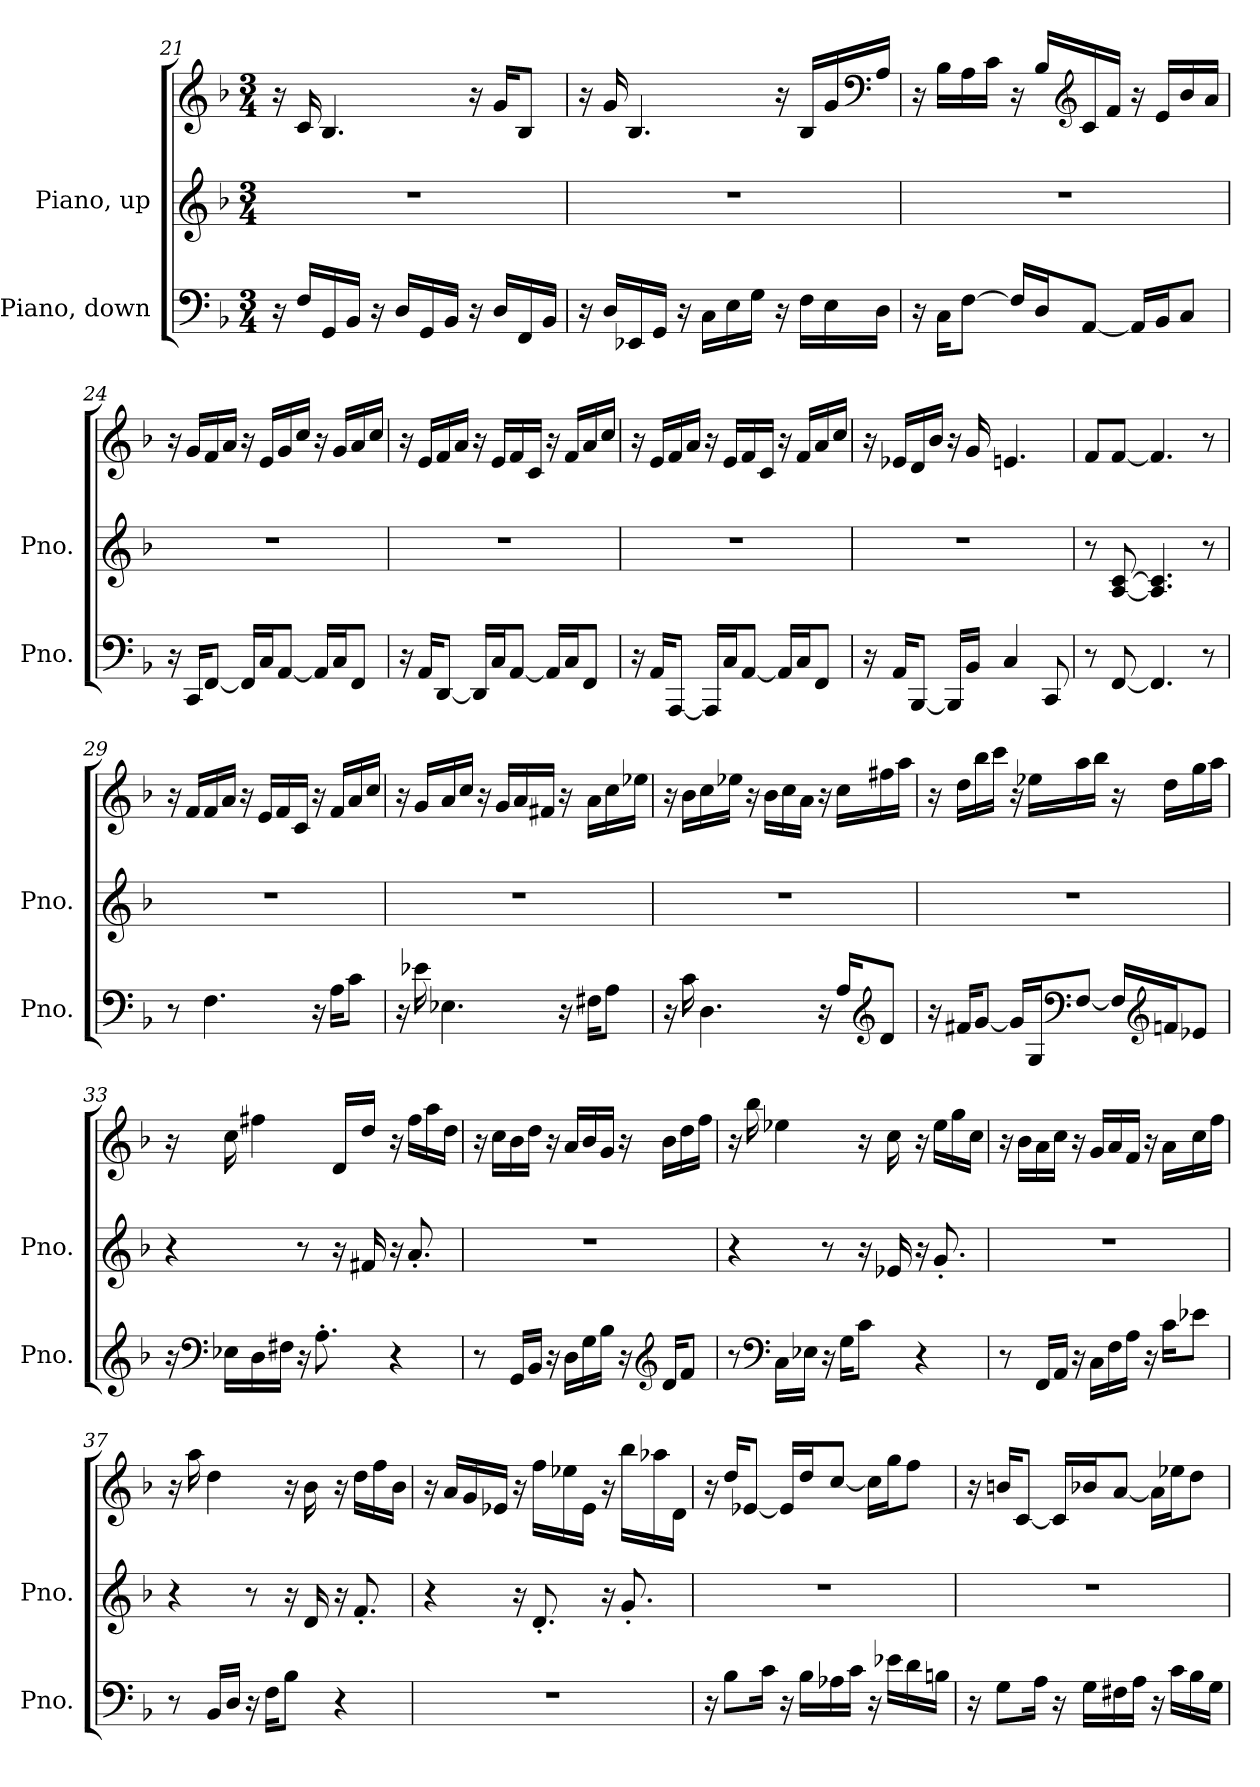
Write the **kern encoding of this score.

**kern	**kern	**kern
*part2	*part1	*part1
*staff3	*staff2	*staff1
*I"Piano, down	*I"Piano, up	*
*I'Pno.	*I'Pno.	*
*clefF4	*clefG2	*clefG2
*k[b-]	*k[b-]	*k[b-]
*M3/4	*M3/4	*M3/4
=21	=21	=21
16r	2.r	16r
16F/LL	.	16c/
16GG/	.	4.B-/
16BB-/JJ	.	.
16r	.	.
16D/LL	.	.
16GG/	.	.
16BB-/JJ	.	.
16r	.	16r
16D/LL	.	16g/KL
16FF/	.	8B-/J
16BB-/JJ	.	.
!!LO:PB:g=z
=22	=22	=22
16r	2.r	16r
16D/LL	.	16g/
16EE-X/	.	4.B-/
16GG/JJ	.	.
16r	.	.
16C\LL	.	.
16E\	.	.
16G\JJ	.	.
16r	.	16r
16F\LL	.	16B-/LL
16E\	.	16g/
*	*	*clefF4
16D\JJ	.	16A/JJ
=23	=23	=23
16r	2.r	16r
16C\KL	.	16B-\LL
[8F\J	.	16A\
.	.	16c\JJ
16F/LL]	.	16r
16D/J	.	16B-/LL
*	*	*clefG2
[8AA/J	.	16c/
.	.	16f/JJ
16AA/LL]	.	16r
16BB-/J	.	16e/LL
8C/J	.	16b-/
.	.	16a/JJ
=24	=24	=24
16r	2.r	16r
16CC/KL	.	16g/LL
[8FF/J	.	16f/
.	.	16a/JJ
16FF/LL]	.	16r
16C/J	.	16e/LL
[8AA/J	.	16g/
.	.	16cc/JJ
16AA/LL]	.	16r
16C/J	.	16g/LL
8FF/J	.	16a/
.	.	16cc/JJ
!!LO:LB:g=z
=25	=25	=25
16r	2.r	16r
16AA/KL	.	16e/LL
[8DD/J	.	16f/
.	.	16a/JJ
16DD/LL]	.	16r
16C/J	.	16e/LL
[8AA/J	.	16f/
.	.	16c/JJ
16AA/LL]	.	16r
16C/J	.	16f/LL
8FF/J	.	16a/
.	.	16cc/JJ
=26	=26	=26
16r	2.r	16r
16AA/KL	.	16e/LL
[8AAA/J	.	16f/
.	.	16a/JJ
16AAA/LL]	.	16r
16C/J	.	16e/LL
[8AA/J	.	16f/
.	.	16c/JJ
16AA/LL]	.	16r
16C/J	.	16f/LL
8FF/J	.	16a/
.	.	16cc/JJ
=27	=27	=27
16r	2.r	16r
16AA/KL	.	16e-X/LL
[8BBB-/J	.	16d/
.	.	16b-/JJ
16BBB-/LL]	.	16r
16BB-/JJ	.	16g/
4C/	.	4.en/
8CC/	.	.
=28	=28	=28
8r	8r	8f/L
[8FF/	[8A/ [8c/	[8f/J
4.FF/]	4.A/] 4.c/]	4.f/]
8r	8r	8r
!!LO:LB:g=z
=29	=29	=29
8r	2.r	16r
.	.	16f/LL
4.F\	.	16f/
.	.	16a/JJ
.	.	16r
.	.	16e/LL
.	.	16f/
.	.	16c/JJ
16r	.	16r
16A\KL	.	16f/LL
8c\J	.	16a/
.	.	16cc/JJ
=30	=30	=30
16r	2.r	16r
16e-X\	.	16g/LL
4.E-X\	.	16a/
.	.	16cc/JJ
.	.	16r
.	.	16g/LL
.	.	16a/
.	.	16f#X/JJ
16r	.	16r
16F#X\KL	.	16a\LL
8A\J	.	16cc\
.	.	16ee-X\JJ
=31	=31	=31
16r	2.r	16r
16c\	.	16b-\LL
4.D\	.	16cc\
.	.	16ee-X\JJ
.	.	16r
.	.	16b-\LL
.	.	16cc\
.	.	16a\JJ
16r	.	16r
16A/KL	.	16cc\LL
*clefG2	*	*
8d/J	.	16ff#X\
.	.	16aa\JJ
!!LO:LB:g=z
=32	=32	=32
16r	2.r	16r
16f#X/KL	.	16dd\LL
[8g/J	.	16bb-\
.	.	16ccc\JJ
16g/LL]	.	16r
16G/J	.	16ee-X\LL
*clefF4	*	*
[8F/J	.	16aa\
.	.	16bb-\JJ
16F/LL]	.	16r
*clefG2	*	*
16fn/J	.	16dd\LL
8e-X/J	.	16gg\
.	.	16aa\JJ
=33	=33	=33
16r	4r	16r
*clefF4	*	*
16E-X\LL	.	16cc\
16D\	.	4ff#X\
16F#X\JJ	.	.
16r	8r	.
8.A'\	.	.
.	16r	16d/LL
.	16f#X/	16dd/JJ
4r	16r	16r
.	8.a'/	16ff#\LL
.	.	16aa\
.	.	16dd\JJ
!!LO:PB:g=z
=34	=34	=34
8r	2.r	16r
.	.	16cc\LL
16GG/LL	.	16b-\
16BB-/JJ	.	16dd\JJ
16r	.	16r
16D\LL	.	16a/LL
16G\	.	16b-/
16B-\JJ	.	16g/JJ
16r	.	16r
*clefG2	*	*
16d/KL	.	16b-\LL
8f/J	.	16dd\
.	.	16ff\JJ
=35	=35	=35
8r	4r	16r
.	.	16bb-\
*clefF4	*	*
16C\LL	.	4ee-X\
16E-X\JJ	.	.
16r	8r	.
16G\KL	.	.
8c\J	16r	16r
.	16e-X/	16cc\
4r	16r	16r
.	8.g'/	16ee-\LL
.	.	16gg\
.	.	16cc\JJ
=36	=36	=36
8r	2.r	16r
.	.	16b-\LL
16FF/LL	.	16a\
16AA/JJ	.	16cc\JJ
16r	.	16r
16C\LL	.	16g/LL
16F\	.	16a/
16A\JJ	.	16f/JJ
16r	.	16r
16c\KL	.	16a\LL
8e-X\J	.	16cc\
.	.	16ff\JJ
!!LO:LB:g=z
=37	=37	=37
8r	4r	16r
.	.	16aa\
16BB-/LL	.	4dd\
16D/JJ	.	.
16r	8r	.
16F\KL	.	.
8B-\J	16r	16r
.	16d/	16b-\
4r	16r	16r
.	8.f'/	16dd\LL
.	.	16ff\
.	.	16b-\JJ
=38	=38	=38
2.r	4r	16r
.	.	16a/LL
.	.	16g/
.	.	16e-X/JJ
.	16r	16r
.	8.d'/	16ff\LL
.	.	16ee-X\
.	.	16e-\JJ
.	16r	16r
.	8.g'/	16bb-\LL
.	.	16aa-X\
.	.	16d\JJ
=39	=39	=39
16r	2.r	16r
8B-\L	.	16dd/KL
.	.	[8e-X/J
16c\Jk	.	.
16r	.	16e-/LL]
16B-\LL	.	16dd/J
16A-X\	.	[8cc/J
16c\JJ	.	.
16r	.	16cc\LL]
16e-X\LL	.	16gg\J
16d\	.	8ff\J
16Bn\JJ	.	.
!!LO:LB:g=z
=40	=40	=40
16r	2.r	16r
8G\L	.	16bn/KL
.	.	[8c/J
16A\Jk	.	.
16r	.	16c/LL]
16G\LL	.	16b-X/J
16F#X\	.	[8a/J
16A\JJ	.	.
16r	.	16a\LL]
16c\LL	.	16ee-X\J
16B-\	.	8dd\J
16G\JJ	.	.
=	=	=
*-	*-	*-
